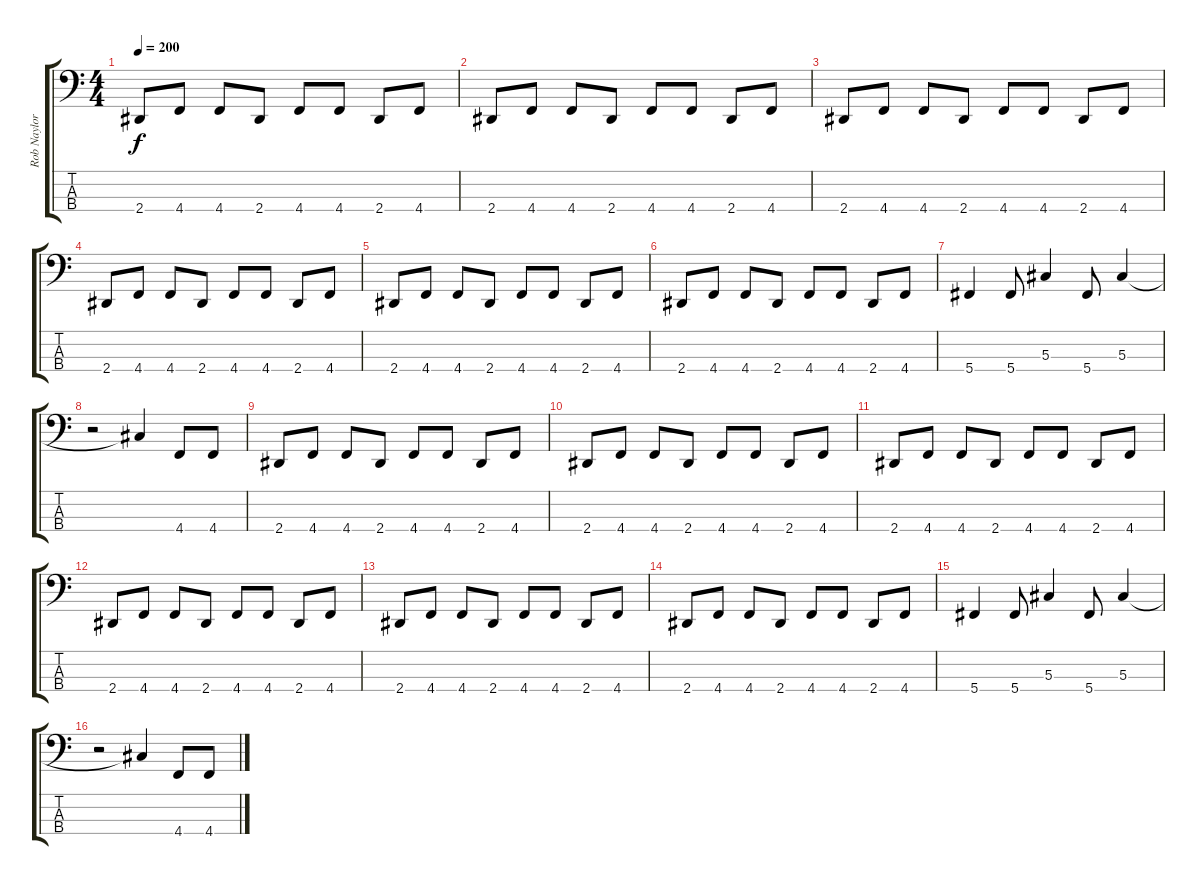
\track ("Rob Naylor" "Rob Naylor") {instrument electricbasspick}
\staff {score tabs}
\tuning (Gb2 Db2 Ab1 Db1) {hide}
\ts (4 4)
\tempo 200
\clef f4
\ks c
2.4.8{dy f} 4.4.8 4.4.8 2.4.8 4.4.8 4.4.8 2.4.8 4.4.8 |
2.4.8 4.4.8 4.4.8 2.4.8 4.4.8 4.4.8 2.4.8 4.4.8 |
2.4.8 4.4.8 4.4.8 2.4.8 4.4.8 4.4.8 2.4.8 4.4.8 |
2.4.8 4.4.8 4.4.8 2.4.8 4.4.8 4.4.8 2.4.8 4.4.8 |
2.4.8 4.4.8 4.4.8 2.4.8 4.4.8 4.4.8 2.4.8 4.4.8 |
2.4.8 4.4.8 4.4.8 2.4.8 4.4.8 4.4.8 2.4.8 4.4.8 |
5.4.4 5.4.8 5.3.4 5.4.8 5.3.4 |
r.2 5.3{t}.4 4.4.8 4.4.8 |
2.4.8 4.4.8 4.4.8 2.4.8 4.4.8 4.4.8 2.4.8 4.4.8 |
2.4.8 4.4.8 4.4.8 2.4.8 4.4.8 4.4.8 2.4.8 4.4.8 |
2.4.8 4.4.8 4.4.8 2.4.8 4.4.8 4.4.8 2.4.8 4.4.8 |
2.4.8 4.4.8 4.4.8 2.4.8 4.4.8 4.4.8 2.4.8 4.4.8 |
2.4.8 4.4.8 4.4.8 2.4.8 4.4.8 4.4.8 2.4.8 4.4.8 |
2.4.8 4.4.8 4.4.8 2.4.8 4.4.8 4.4.8 2.4.8 4.4.8 |
5.4.4 5.4.8 5.3.4 5.4.8 5.3.4 |
r.2 5.3{t}.4 4.4.8 4.4.8
